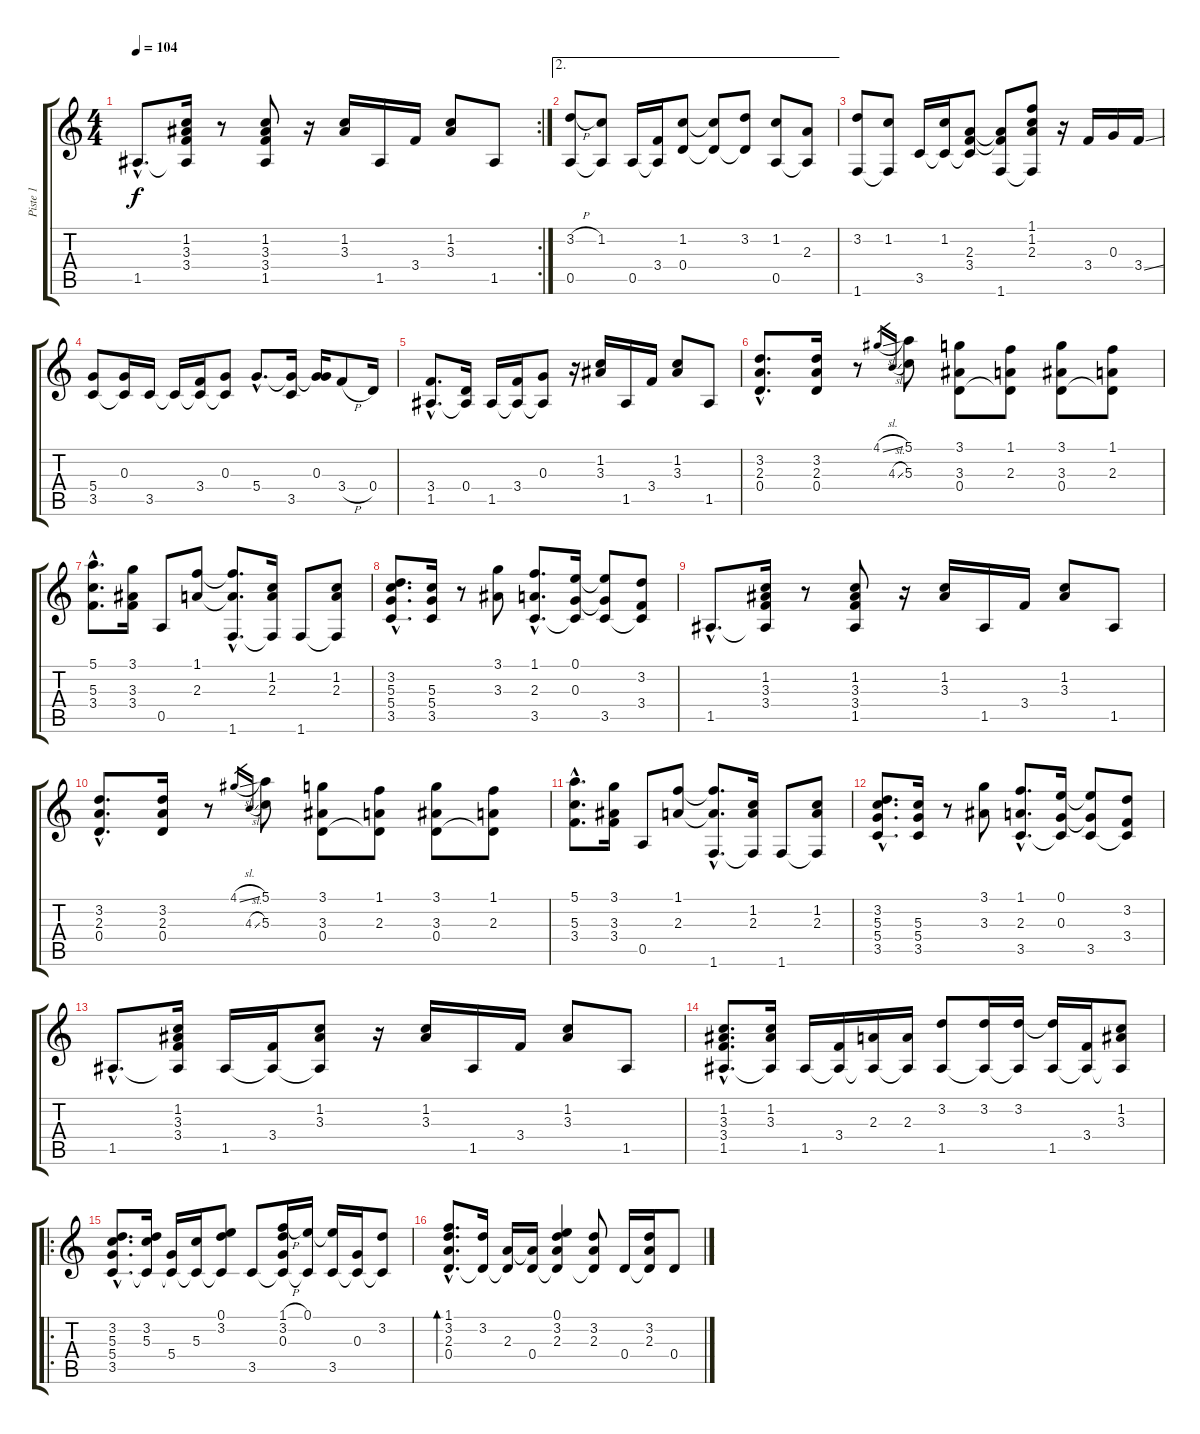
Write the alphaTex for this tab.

\track ("Piste 1" "Piste 1") {instrument acousticguitarsteel}
\staff {score tabs}
\tuning (E4 B3 G3 D3 A2 E2) {hide}
\rc 2
\ts (4 4)
\tempo 104
\clef g2
\ks c
1.5{hac}.8{d dy f} (1.2 3.3 3.4 1.5{t}).16 r.8 (1.2 3.3 3.4 1.5).8 r.16 (1.2 3.3).16 1.5.16 3.4.16 (1.2 3.3).8 1.5.8 |
\ae 2
(3.2{h} 0.5).8 (1.2 0.5{t}).8 0.5.16 (3.4 0.5{t}).16 (1.2 0.4).8 (1.2{t} 0.4{t}).8 (3.2 0.4{t}).8 (1.2 0.5).8 (2.3 0.5{t}).8 |
(3.2 1.6).8 (1.2 1.6{t}).8 3.5.16 (1.2 3.5{t}).16 (2.3 3.4 3.5{t}).8 (2.3{t} 3.4{t} 1.6).8 (1.1 1.2 2.3 1.6{t}).8 r.16 3.4.16 0.3.16 3.4{ss}.16 |
(5.4 3.5).8 (0.3 3.5{t}).16 3.5.16 3.5{t}.16 (3.4 3.5{t}).16 (0.3 3.5{t}).8 5.4{hac}.8{d} (5.4{t} 3.5).16 (0.3 5.4{t}).16 3.4{h}.8 0.4.16 |
(3.4{hac} 1.5{hac}).8{d} (0.4 1.5{t}).16 1.5.16 (3.4 1.5{t}).16 (0.3 1.5{t}).8 r.16 (1.2 3.3).16 1.5.16 3.4.16 (1.2 3.3).8 1.5.8 |
(3.2{hac} 2.3{hac} 0.4{hac}).8{d} (3.2 2.3 0.4).16 r.8 4.1{sl}.16{gr} 4.3{sl}.16{gr} (5.1 5.3).8 (3.1 3.3 0.4).8 (1.1 2.3 0.4{t}).8 (3.1 3.3 0.4).8 (1.1 2.3 0.4{t}).8 |
(5.1{hac} 5.3{hac} 3.4{hac}).8{d} (3.1 3.3 3.4).16 0.5.8 (1.1 2.3).8 (1.1{hac t} 2.3{hac t} 1.6{hac}).8{d} (1.2 2.3 1.6{t}).16 1.6.8 (1.2 2.3 1.6{t}).8 |
(3.2{hac} 5.3{hac} 5.4{hac} 3.5{hac}).8{d} (5.3 5.4 3.5).16 r.8 (3.1 3.3).8 (1.1{hac} 2.3{hac} 3.5{hac}).8{d} (0.1 0.3 3.5{t}).16 (0.1{t} 0.3{t} 3.5).8 (3.2 3.4 3.5{t}).8 |
1.5{hac}.8{d} (1.2 3.3 3.4 1.5{t}).16 r.8 (1.2 3.3 3.4 1.5).8 r.16 (1.2 3.3).16 1.5.16 3.4.16 (1.2 3.3).8 1.5.8 |
(3.2{hac} 2.3{hac} 0.4{hac}).8{d} (3.2 2.3 0.4).16 r.8 4.1{sl}.16{gr} 4.3{sl}.16{gr} (5.1 5.3).8 (3.1 3.3 0.4).8 (1.1 2.3 0.4{t}).8 (3.1 3.3 0.4).8 (1.1 2.3 0.4{t}).8 |
(5.1{hac} 5.3{hac} 3.4{hac}).8{d} (3.1 3.3 3.4).16 0.5.8 (1.1 2.3).8 (1.1{hac t} 2.3{hac t} 1.6{hac}).8{d} (1.2 2.3 1.6{t}).16 1.6.8 (1.2 2.3 1.6{t}).8 |
(3.2{hac} 5.3{hac} 5.4{hac} 3.5{hac}).8{d} (5.3 5.4 3.5).16 r.8 (3.1 3.3).8 (1.1{hac} 2.3{hac} 3.5{hac}).8{d} (0.1 0.3 3.5{t}).16 (0.1{t} 0.3{t} 3.5).8 (3.2 3.4 3.5{t}).8 |
1.5{hac}.8{d} (1.2 3.3 3.4 1.5{t}).16 1.5.16 (3.4 1.5{t}).16 (1.2 3.3 1.5{t}).8 r.16 (1.2 3.3).16 1.5.16 3.4.16 (1.2 3.3).8 1.5.8 |
(1.2{hac} 3.3{hac} 3.4{hac} 1.5{hac}).8{d} (1.2 3.3 1.5{t}).16 1.5.16 (3.4 1.5{t}).16 (2.3 1.5{t}).16 (2.3 1.5{t}).16 (3.2 1.5).8 (3.2 1.5{t}).16 (3.2 1.5{t}).16 (3.2{t} 1.5).16 (3.4 1.5{t}).16 (1.2 3.3 1.5{t}).8 |
\ro
(3.2{hac} 5.3{hac} 5.4{hac} 3.5{hac}).8{d} (3.2 5.3 3.5{t}).16 (5.4 3.5{t}).16 (5.3 3.5{t}).16 (0.1 3.2 3.5{t}).8 3.5.8 (1.1{h} 3.2 0.3 3.5{t}).16 (0.1 3.5{t}).16 (0.1{t} 3.5).16 (0.3 3.5{t}).16 (3.2 3.5{t}).8 |
(1.1{hac} 3.2{hac} 2.3{hac} 0.4{hac}).8{d bd 120} (3.2 0.4{t}).16 (2.3 0.4{t}).16 (2.3{t} 0.4).16 (0.1 3.2 2.3 0.4{t}).4 (3.2 2.3 0.4{t}).8 0.4.16 (3.2 2.3 0.4{t}).16 0.4.8
